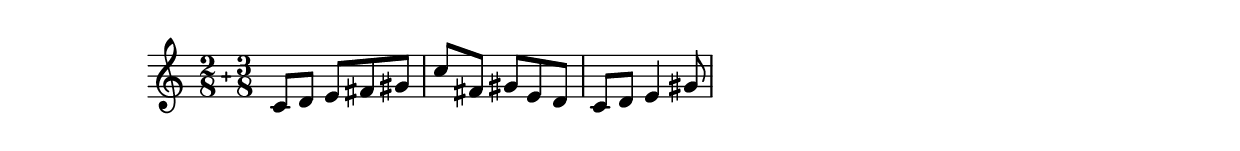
% Do not edit this file; it is automatically
% generated from Documentation/snippets/new
% This file is in the public domain.
%% Note: this file works from version 2.13.29
\version "2.13.29"

\header {
%% Translation of GIT committish: 0b55335aeca1de539bf1125b717e0c21bb6fa31b
 doctitlees = "Indicaciones de compases compuestos"
 texidoces = "
Las indicaciones de compás poco frecuentes como @qq{5/8} se pueden
ejecutar como compases compuestos (p.ej. @qq{3/8 + 2/8}), que combinan
dos o más metros diferentes. LilyPond puede hacer la música de este
tipo fácil de leer e interpretar, imprimiendo explícitamente las
indicaciones de compás compuesto y adaptando el comportamiento
automático de las barras (también se pueden añadir indicaciones
gráficas de la agrupación de compases; véase el fragmento de código
apropiado en la base de datos).

"


%% Translation of GIT committish: 0a868be38a775ecb1ef935b079000cebbc64de40
texidocde = "
Ungerade Taktarten werden (wie etwa \"5/8\") werden oft als zusammengesetzte
Taktarten interpretiert (bspw. \"3/8 + 2/8\"), in welchen zwei oder mehr
Teiltakte unterschieden werden.  LilyPond kann derartige Noten produzieren,
indem entsprechende Taktarten gesetzt werden und die automatische
Bebalkung angepasst wird.

"
  doctitlede = "Zusammengesetzte Taktarten"



%% Translation of GIT committish: 4da4307e396243a5a3bc33a0c2753acac92cb685
  texidocfr = "
Des métriques telles que @qq{5/8} peuvent s'interpréter sous une forme
décomposée --- @qq{3/8 + 2/8} par exemple --- qui combine plusieurs
métriques.  LilyPond est capable de rendre ce type de notation, plus
  facile à lire et à interpréter, en imprimant cette métrique composite
  et en adaptant les règles de ligature automatique en conséquence.

"
  doctitlefr = "Métrique décomposée"

  lsrtags = "rhythms"
  texidoc = "
Odd 20th century time signatures (such as \"5/8\") can often be played
as compound time signatures (e.g. \"3/8 + 2/8\"), which combine two or
more inequal metrics. LilyPond can make such music quite easy to read
and play, by explicitly printing the compound time signatures and
adapting the automatic beaming behavior. (Graphic measure grouping
indications can also be added; see the appropriate snippet in this
database.)
"
  doctitle = "Compound time signatures"
} % begin verbatim


#(define ((compound-time one two num) grob)
   (grob-interpret-markup grob
                          (markup #:override '(baseline-skip . 0) #:number
                                  (#:line ((#:column (one num))
                                           #:vcenter "+"
                                           (#:column (two num)))))))

\relative c' {
  \override Staff.TimeSignature #'stencil = #(compound-time "2" "3" "8")
  \time 5/8
  \set Staff.beatStructure = #'(2 3)
  c8 d e fis gis
  c8 fis, gis e d
  c8 d e4 gis8
}
